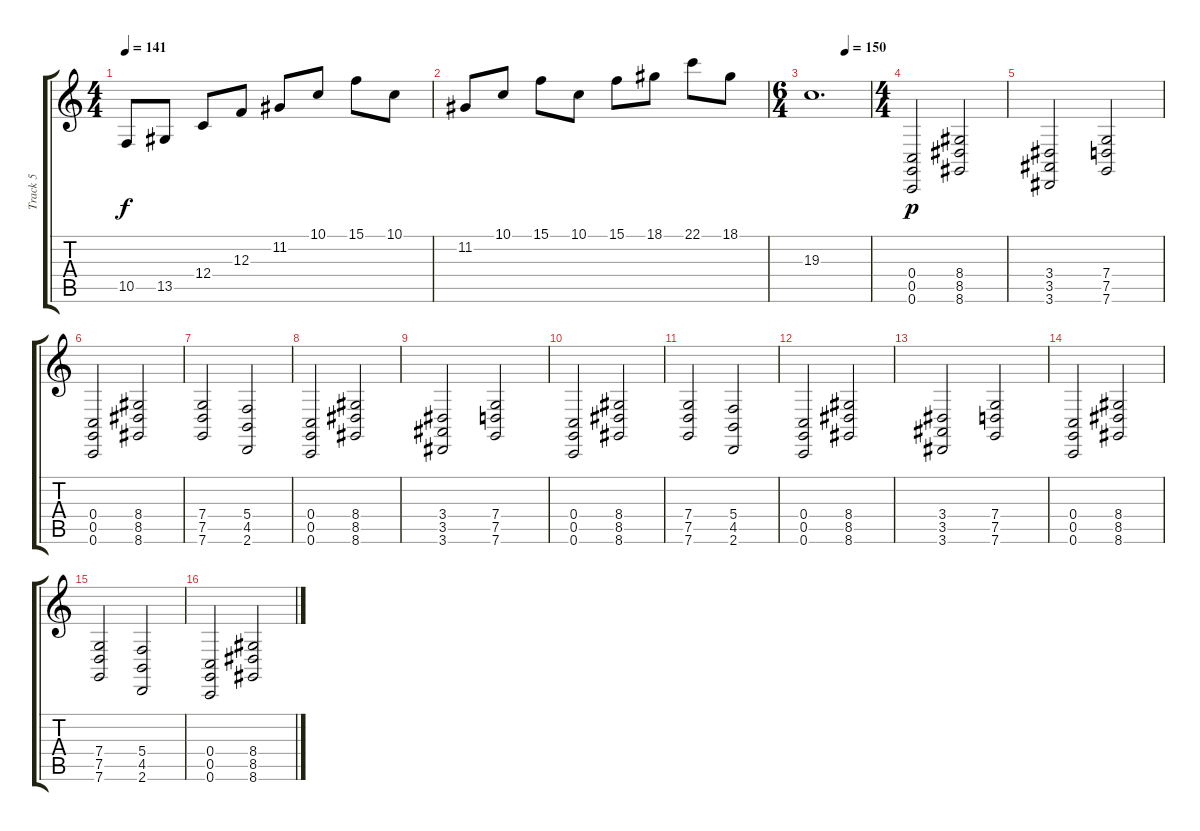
\track ("Track 5" "Track 5") {instrument synthstrings1}
\staff {score tabs}
\tuning (D4 A3 F3 C3 G2 C2) {hide}
\ts (4 4)
\tempo 141
\clef g2
\ks c
10.5.8{dy f} 13.5.8 12.4.8 12.3.8 11.2.8 10.1.8 15.1.8 10.1.8 |
11.2.8 10.1.8 15.1.8 10.1.8 15.1.8 18.1.8 22.1.8 18.1.8 |
\ts (6 4)
\tempo (150 0.5833333333333334)
19.3.1{d} |
\ts (4 4)
(0.4 0.5 0.6).2{dy p} (8.4 8.5 8.6).2 |
(3.4 3.5 3.6).2 (7.4 7.5 7.6).2 |
(0.4 0.5 0.6).2 (8.4 8.5 8.6).2 |
(7.4 7.5 7.6).2 (5.4 4.5 2.6).2 |
(0.4 0.5 0.6).2 (8.4 8.5 8.6).2 |
(3.4 3.5 3.6).2 (7.4 7.5 7.6).2 |
(0.4 0.5 0.6).2 (8.4 8.5 8.6).2 |
(7.4 7.5 7.6).2 (5.4 4.5 2.6).2 |
(0.4 0.5 0.6).2 (8.4 8.5 8.6).2 |
(3.4 3.5 3.6).2 (7.4 7.5 7.6).2 |
(0.4 0.5 0.6).2 (8.4 8.5 8.6).2 |
(7.4 7.5 7.6).2 (5.4 4.5 2.6).2 |
(0.4 0.5 0.6).2 (8.4 8.5 8.6).2
